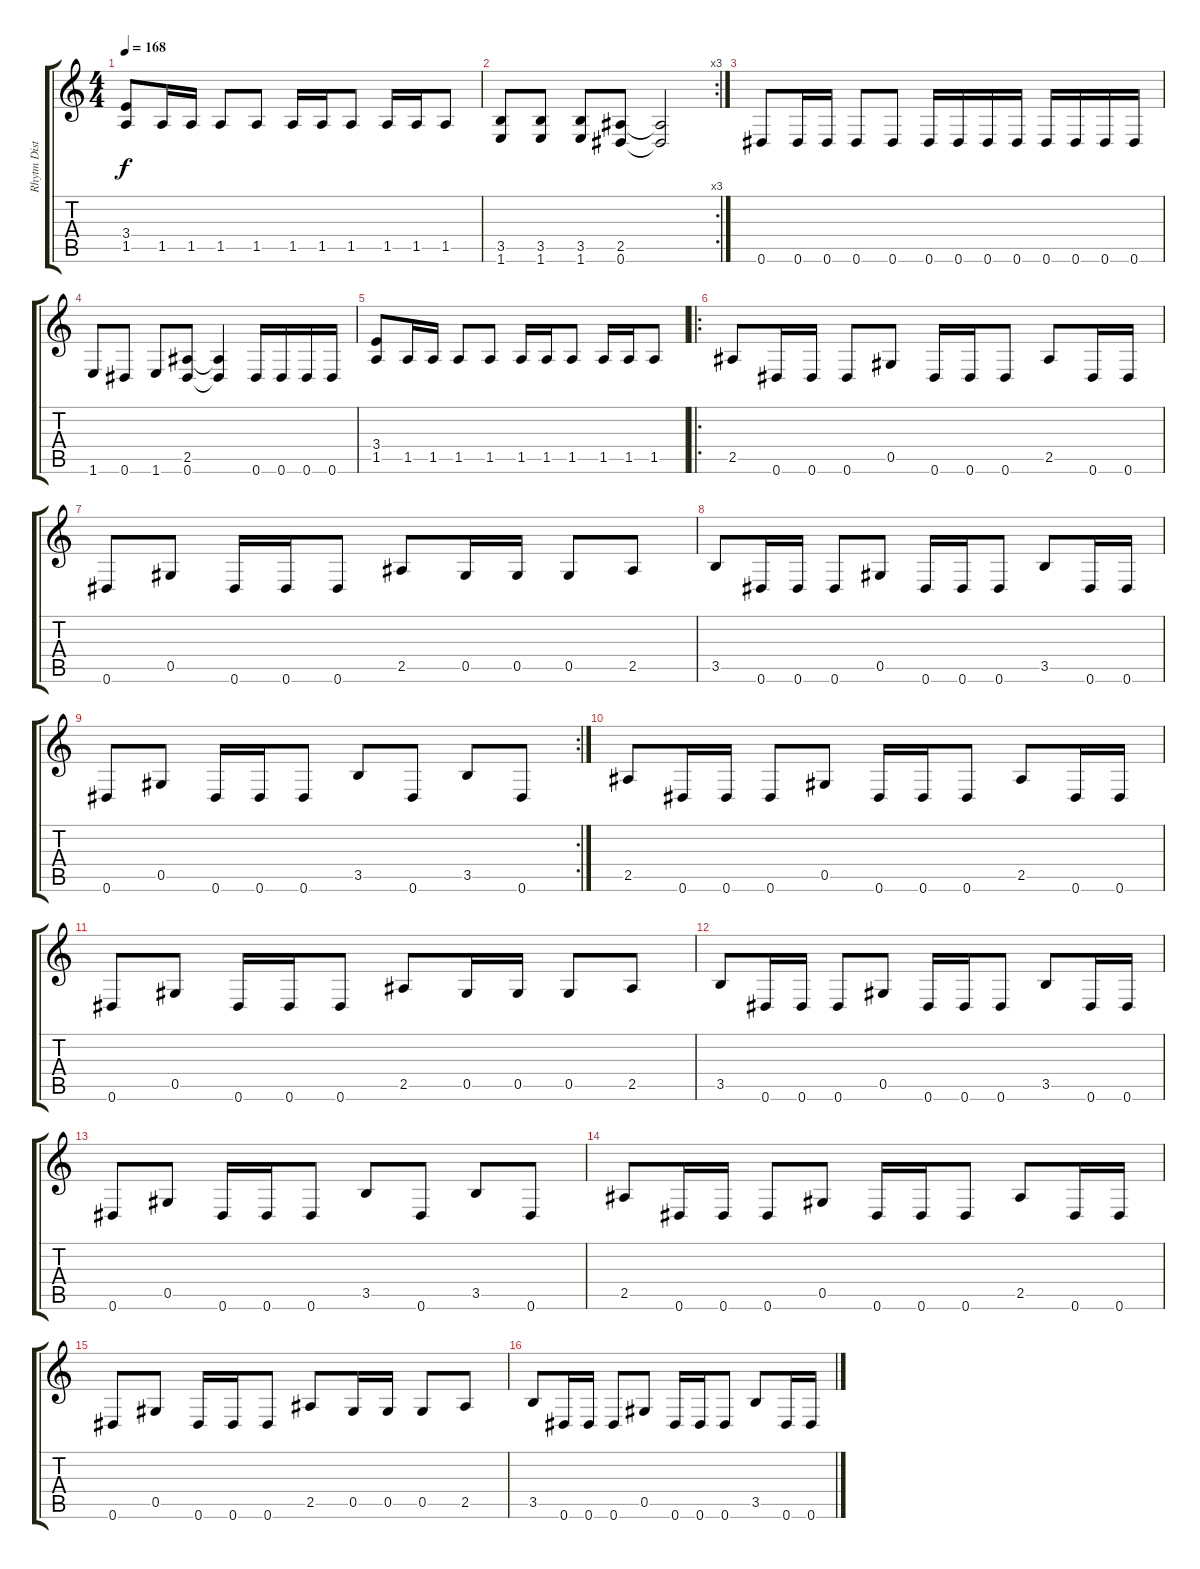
\track ("Rhytm Distortion" "Rhytm Dist") {instrument overdrivenguitar}
\staff {score tabs}
\tuning (Eb4 Bb3 Gb3 Db3 Ab2 Eb2) {hide}
\ts (4 4)
\tempo 168
\clef g2
\ks c
(3.4 1.5).8{dy f} 1.5.16 1.5.16 1.5.8 1.5.8 1.5.16 1.5.16 1.5.8 1.5.16 1.5.16 1.5.8 |
\rc 3
(3.5 1.6).8 (3.5 1.6).8 (3.5 1.6).8 (2.5 0.6).8 (2.5{t} 0.6{t}).2 |
0.6.8 0.6.16 0.6.16 0.6.8 0.6.8 0.6.16 0.6.16 0.6.16 0.6.16 0.6.16 0.6.16 0.6.16 0.6.16 |
1.6.8 0.6.8 1.6.8 (2.5 0.6).8 (2.5{t} 0.6{t}).4 0.6.16 0.6.16 0.6.16 0.6.16 |
(3.4 1.5).8 1.5.16 1.5.16 1.5.8 1.5.8 1.5.16 1.5.16 1.5.8 1.5.16 1.5.16 1.5.8 |
\ro
2.5.8 0.6.16 0.6.16 0.6.8 0.5.8 0.6.16 0.6.16 0.6.8 2.5.8 0.6.16 0.6.16 |
0.6.8 0.5.8 0.6.16 0.6.16 0.6.8 2.5.8 0.5.16 0.5.16 0.5.8 2.5.8 |
3.5.8 0.6.16 0.6.16 0.6.8 0.5.8 0.6.16 0.6.16 0.6.8 3.5.8 0.6.16 0.6.16 |
\rc 2
0.6.8 0.5.8 0.6.16 0.6.16 0.6.8 3.5.8 0.6.8 3.5.8 0.6.8 |
2.5.8 0.6.16 0.6.16 0.6.8 0.5.8 0.6.16 0.6.16 0.6.8 2.5.8 0.6.16 0.6.16 |
0.6.8 0.5.8 0.6.16 0.6.16 0.6.8 2.5.8 0.5.16 0.5.16 0.5.8 2.5.8 |
3.5.8 0.6.16 0.6.16 0.6.8 0.5.8 0.6.16 0.6.16 0.6.8 3.5.8 0.6.16 0.6.16 |
0.6.8 0.5.8 0.6.16 0.6.16 0.6.8 3.5.8 0.6.8 3.5.8 0.6.8 |
2.5.8 0.6.16 0.6.16 0.6.8 0.5.8 0.6.16 0.6.16 0.6.8 2.5.8 0.6.16 0.6.16 |
0.6.8 0.5.8 0.6.16 0.6.16 0.6.8 2.5.8 0.5.16 0.5.16 0.5.8 2.5.8 |
3.5.8 0.6.16 0.6.16 0.6.8 0.5.8 0.6.16 0.6.16 0.6.8 3.5.8 0.6.16 0.6.16
